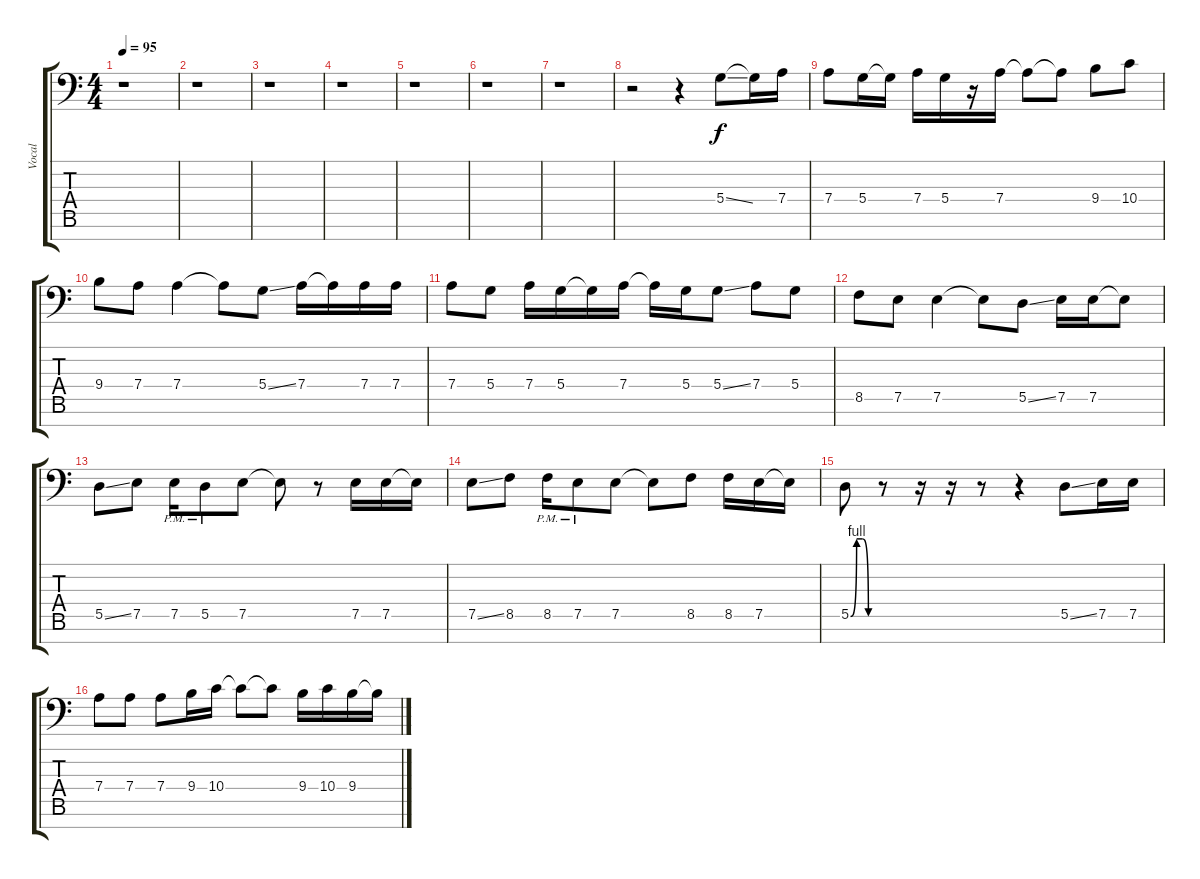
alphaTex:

\track ("Vocal" "Vocal") {instrument tenorsax}
\staff {score tabs}
\tuning (E4 B3 G3 D3 A2 E2 C-1) {hide}
\ts (4 4)
\tempo 95
\clef f4
\ks c
r.1{dy f} |
r.1 |
r.1 |
r.1 |
r.1 |
r.1 |
r.1 |
r.2 r.4 5.4{ss}.8 5.4{t}.16 7.4.16 |
7.4.8 5.4.16 5.4{t}.16 7.4.16 5.4.16 r.16 7.4.16 7.4{t}.8 7.4{t}.8 9.4.8 10.4.8 |
9.4.8 7.4.8 7.4.4 7.4{t}.8 5.4{ss}.8 7.4.16 7.4{t}.16 7.4.16 7.4.16 |
7.4.8 5.4.8 7.4.16 5.4.16 5.4{t}.16 7.4.16 7.4{t}.16 5.4.16 5.4{ss}.8 7.4.8 5.4.8 |
8.5.8 7.5.8 7.5.4 7.5{t}.8 5.5{ss}.8 7.5.16 7.5.16 7.5{t}.8 |
5.5{ss}.8 7.5.8 7.5{pm}.16 5.5{pm}.8 7.5.8 7.5{t}.8 r.8 7.5.16 7.5.16 7.5{t}.16 |
7.5{ss}.8 8.5.8 8.5{pm}.16 7.5{pm}.8 7.5.8 7.5{t}.8 8.5.8 8.5.16 7.5.16 7.5{t}.16 |
5.5{be (custom 0 0 15 4 30 4 45 0 60 0)}.8 r.8 r.16 r.16 r.8 r.4 5.5{ss}.8 7.5.16 7.5.16 |
7.4.8 7.4.8 7.4.8 9.4.16 10.4.16 10.4{t}.8 10.4{t}.8 9.4.16 10.4.16 9.4.16 9.4{t}.16
